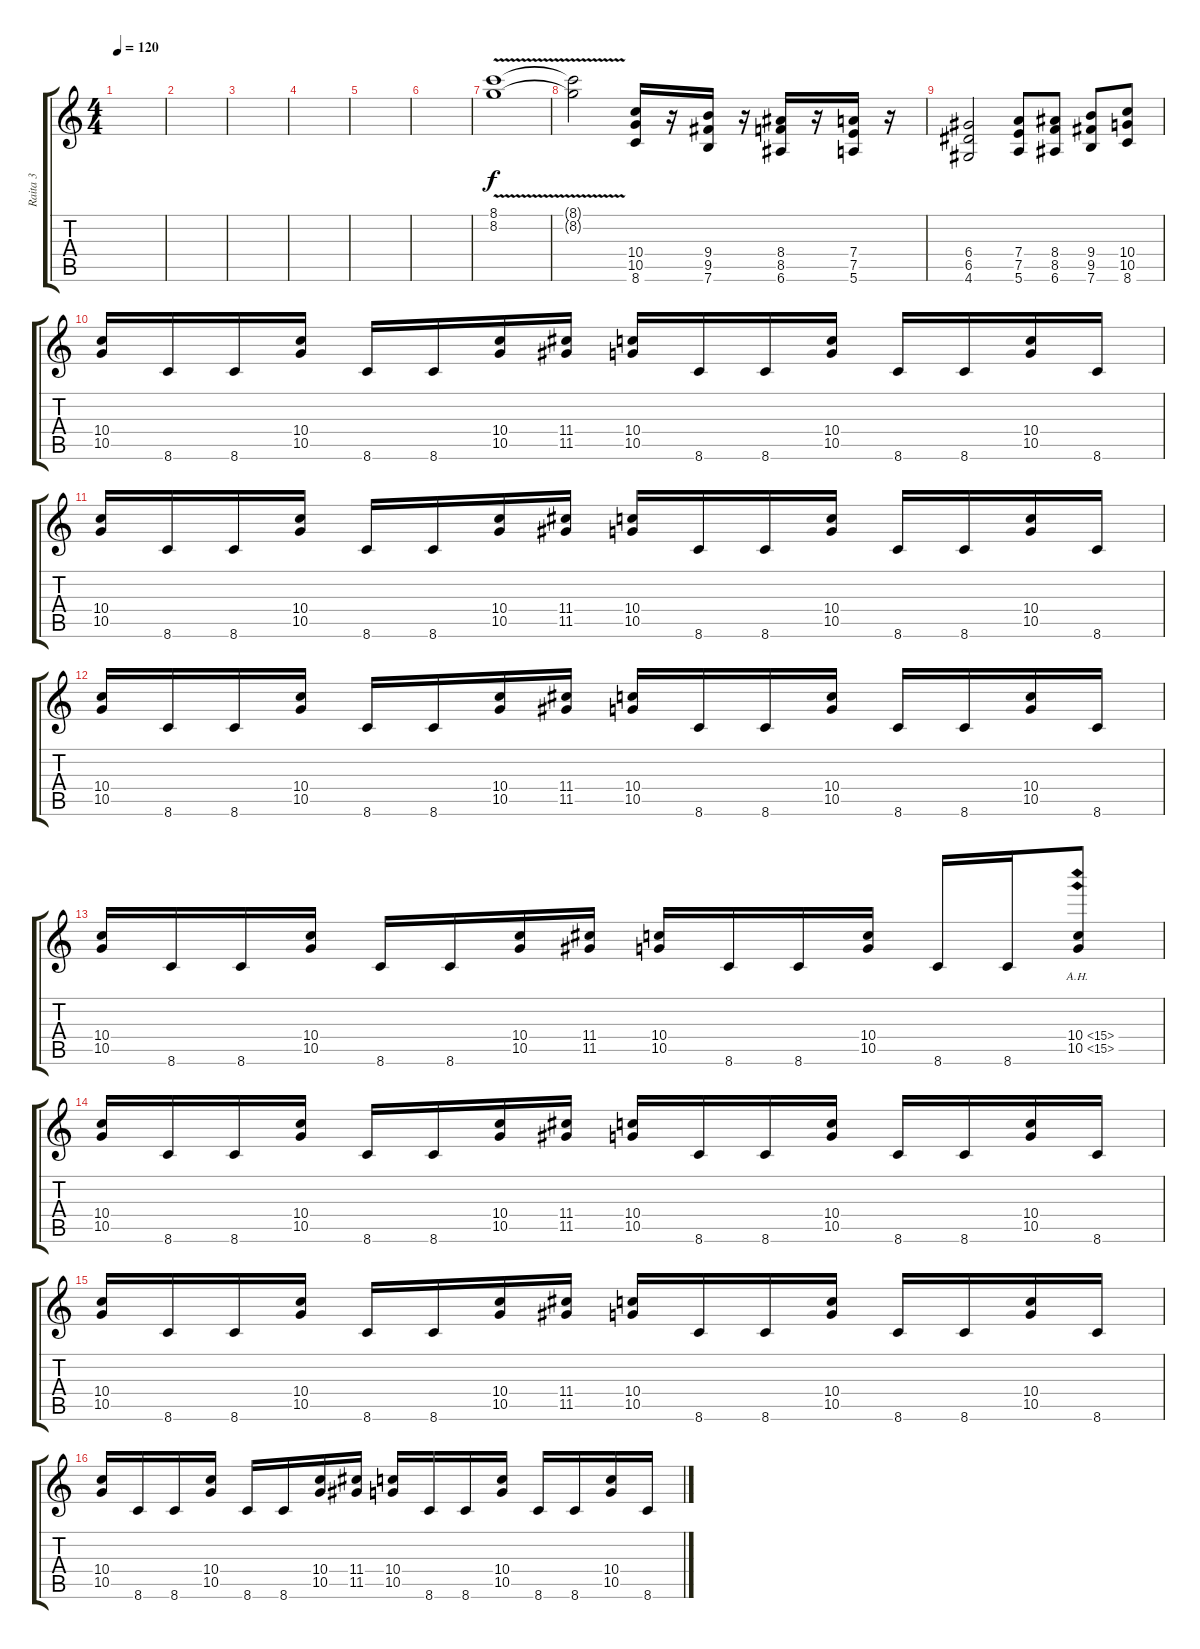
\track ("Raita 3" "Raita 3") {instrument distortionguitar}
\staff {score tabs}
\tuning (E4 B3 G3 D3 A2 E2) {hide}
\ts (4 4)
\tempo 120
\clef g2
\ks c
|
|
|
|
|
|
(8.1 8.2{v}).1 |
(8.1{t} 8.2{t}).2 (10.4 10.5 8.6).16 r.16 (9.4 9.5 7.6).16 r.16 (8.4 8.5 6.6).16 r.16 (7.4 7.5 5.6).16 r.16 |
(6.4 6.5 4.6).2 (7.4 7.5 5.6).8 (8.4 8.5 6.6).8 (9.4 9.5 7.6).8 (10.4 10.5 8.6).8 |
(10.4 10.5).16 8.6.16 8.6.16 (10.4 10.5).16 8.6.16 8.6.16 (10.4 10.5).16 (11.4 11.5).16 (10.4 10.5).16 8.6.16 8.6.16 (10.4 10.5).16 8.6.16 8.6.16 (10.4 10.5).16 8.6.16 |
(10.4 10.5).16 8.6.16 8.6.16 (10.4 10.5).16 8.6.16 8.6.16 (10.4 10.5).16 (11.4 11.5).16 (10.4 10.5).16 8.6.16 8.6.16 (10.4 10.5).16 8.6.16 8.6.16 (10.4 10.5).16 8.6.16 |
(10.4 10.5).16 8.6.16 8.6.16 (10.4 10.5).16 8.6.16 8.6.16 (10.4 10.5).16 (11.4 11.5).16 (10.4 10.5).16 8.6.16 8.6.16 (10.4 10.5).16 8.6.16 8.6.16 (10.4 10.5).16 8.6.16 |
(10.4 10.5).16 8.6.16 8.6.16 (10.4 10.5).16 8.6.16 8.6.16 (10.4 10.5).16 (11.4 11.5).16 (10.4 10.5).16 8.6.16 8.6.16 (10.4 10.5).16 8.6.16 8.6.16 (10.4{ah 5} 10.5{ah 5}).8 |
(10.4 10.5).16 8.6.16 8.6.16 (10.4 10.5).16 8.6.16 8.6.16 (10.4 10.5).16 (11.4 11.5).16 (10.4 10.5).16 8.6.16 8.6.16 (10.4 10.5).16 8.6.16 8.6.16 (10.4 10.5).16 8.6.16 |
(10.4 10.5).16 8.6.16 8.6.16 (10.4 10.5).16 8.6.16 8.6.16 (10.4 10.5).16 (11.4 11.5).16 (10.4 10.5).16 8.6.16 8.6.16 (10.4 10.5).16 8.6.16 8.6.16 (10.4 10.5).16 8.6.16 |
(10.4 10.5).16 8.6.16 8.6.16 (10.4 10.5).16 8.6.16 8.6.16 (10.4 10.5).16 (11.4 11.5).16 (10.4 10.5).16 8.6.16 8.6.16 (10.4 10.5).16 8.6.16 8.6.16 (10.4 10.5).16 8.6.16
